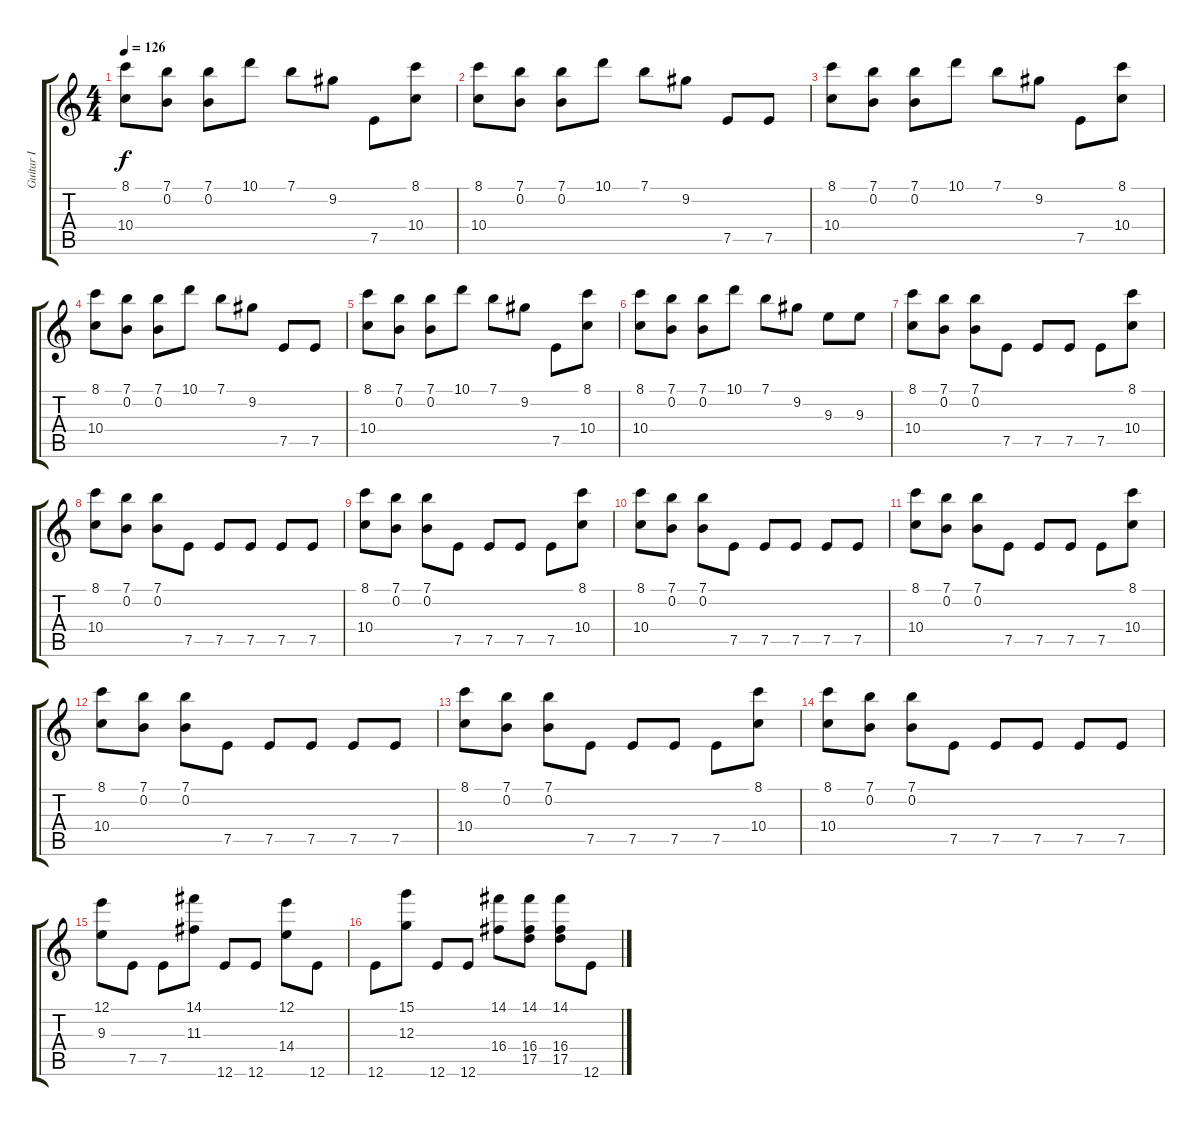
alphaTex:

\track ("Guitar I" "Guitar I") {instrument distortionguitar}
\staff {score tabs}
\tuning (E4 B3 G3 D3 A2 E2) {hide}
\ts (4 4)
\tempo 126
\clef g2
\ks c
(8.1 10.4).8{dy f instrument distortionguitar} (7.1 0.2).8 (7.1 0.2).8 10.1.8 7.1.8 9.2.8 7.5.8 (8.1 10.4).8 |
(8.1 10.4).8 (7.1 0.2).8 (7.1 0.2).8 10.1.8 7.1.8 9.2.8 7.5.8 7.5.8 |
(8.1 10.4).8 (7.1 0.2).8 (7.1 0.2).8 10.1.8 7.1.8 9.2.8 7.5.8 (8.1 10.4).8 |
(8.1 10.4).8 (7.1 0.2).8 (7.1 0.2).8 10.1.8 7.1.8 9.2.8 7.5.8 7.5.8 |
(8.1 10.4).8 (7.1 0.2).8 (7.1 0.2).8 10.1.8 7.1.8 9.2.8 7.5.8 (8.1 10.4).8 |
(8.1 10.4).8 (7.1 0.2).8 (7.1 0.2).8 10.1.8 7.1.8 9.2.8 9.3.8 9.3.8 |
(8.1 10.4).8 (7.1 0.2).8 (7.1 0.2).8 7.5.8 7.5.8 7.5.8 7.5.8 (8.1 10.4).8 |
(8.1 10.4).8 (7.1 0.2).8 (7.1 0.2).8 7.5.8 7.5.8 7.5.8 7.5.8 7.5.8 |
(8.1 10.4).8 (7.1 0.2).8 (7.1 0.2).8 7.5.8 7.5.8 7.5.8 7.5.8 (8.1 10.4).8 |
(8.1 10.4).8 (7.1 0.2).8 (7.1 0.2).8 7.5.8 7.5.8 7.5.8 7.5.8 7.5.8 |
(8.1 10.4).8 (7.1 0.2).8 (7.1 0.2).8 7.5.8 7.5.8 7.5.8 7.5.8 (8.1 10.4).8 |
(8.1 10.4).8 (7.1 0.2).8 (7.1 0.2).8 7.5.8 7.5.8 7.5.8 7.5.8 7.5.8 |
(8.1 10.4).8 (7.1 0.2).8 (7.1 0.2).8 7.5.8 7.5.8 7.5.8 7.5.8 (8.1 10.4).8 |
(8.1 10.4).8 (7.1 0.2).8 (7.1 0.2).8 7.5.8 7.5.8 7.5.8 7.5.8 7.5.8 |
(12.1 9.3).8 7.5.8 7.5.8 (14.1 11.3).8 12.6.8 12.6.8 (12.1 14.4).8 12.6.8 |
12.6.8 (15.1 12.3).8 12.6.8 12.6.8 (14.1 16.4).8 (14.1 16.4 17.5).8 (14.1 16.4 17.5).8 12.6.8
